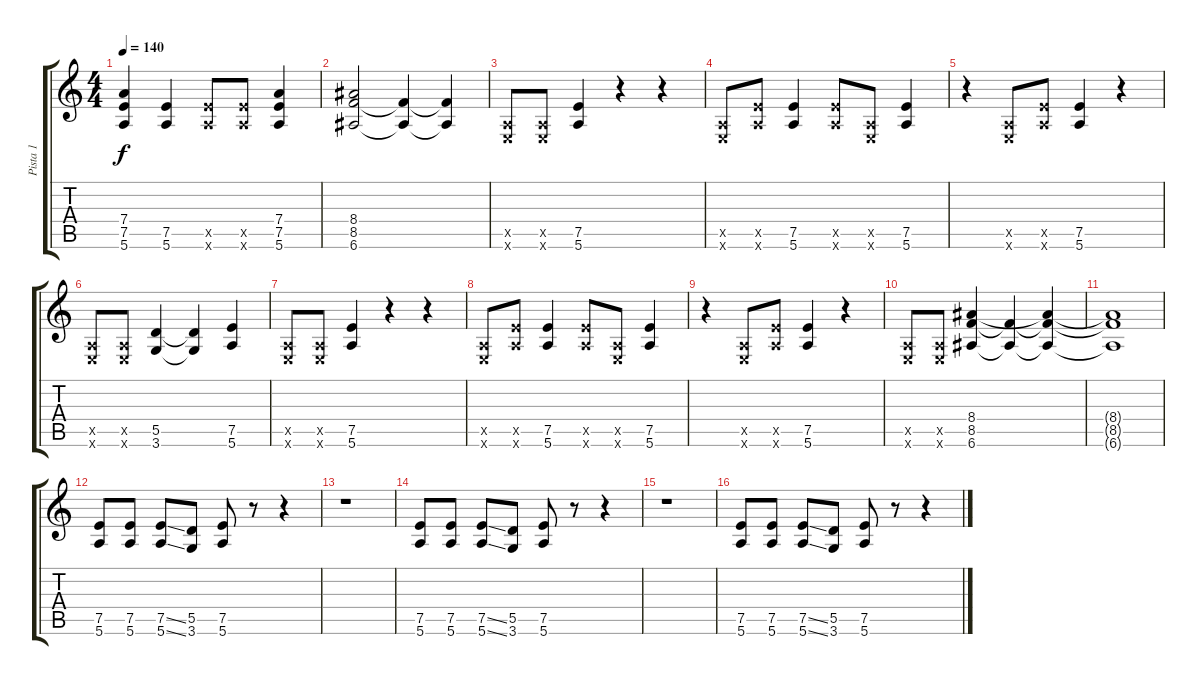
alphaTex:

\track ("Pista 1" "Pista 1") {instrument overdrivenguitar}
\staff {score tabs}
\tuning (E4 B3 G3 D3 A2 E2) {hide}
\ts (4 4)
\tempo 140
\clef g2
\ks c
(7.4{t} 7.5{t} 5.6{t}).4{dy f} (7.5 5.6).4 (7.5{x} 5.6{x}).8 (7.5{x} 5.6{x}).8 (7.4 7.5 5.6).4 |
(8.4 8.5 6.6).2 (8.5{t} 6.6{t}).4 (8.5{t} 6.6{t}).4 |
(0.5{x} 0.6{x}).8 (0.5{x} 0.6{x}).8 (7.5 5.6).4 r.4 r.4 |
(0.5{x} 0.6{x}).8 (7.5{x} 5.6{x}).8 (7.5 5.6).4 (7.5{x} 5.6{x}).8 (0.5{x} 0.6{x}).8 (7.5 5.6).4 |
r.4 (0.5{x} 0.6{x}).8 (7.5{x} 5.6{x}).8 (7.5 5.6).4 r.4 |
(0.5{x} 0.6{x}).8 (0.5{x} 0.6{x}).8 (5.5 3.6).4 (5.5{t} 3.6{t}).4 (7.5 5.6).4 |
(0.5{x} 0.6{x}).8 (0.5{x} 0.6{x}).8 (7.5 5.6).4 r.4 r.4 |
(0.5{x} 0.6{x}).8 (7.5{x} 5.6{x}).8 (7.5 5.6).4 (7.5{x} 5.6{x}).8 (0.5{x} 0.6{x}).8 (7.5 5.6).4 |
r.4 (0.5{x} 0.6{x}).8 (7.5{x} 5.6{x}).8 (7.5 5.6).4 r.4 |
(0.5{x} 0.6{x}).8 (0.5{x} 0.6{x}).8 (8.4 8.5 6.6).4 (8.5{t} 6.6{t}).4 (8.4{t} 8.5{t} 6.6{t}).4 |
(8.4{t} 8.5{t} 6.6{t}).1 |
(7.5 5.6).8 (7.5 5.6).8 (7.5{ss} 5.6{ss}).8 (5.5 3.6).8 (7.5 5.6).8 r.8 r.4 |
r.1 |
(7.5 5.6).8 (7.5 5.6).8 (7.5{ss} 5.6{ss}).8 (5.5 3.6).8 (7.5 5.6).8 r.8 r.4 |
r.1 |
(7.5 5.6).8 (7.5 5.6).8 (7.5{ss} 5.6{ss}).8 (5.5 3.6).8 (7.5 5.6).8 r.8 r.4
